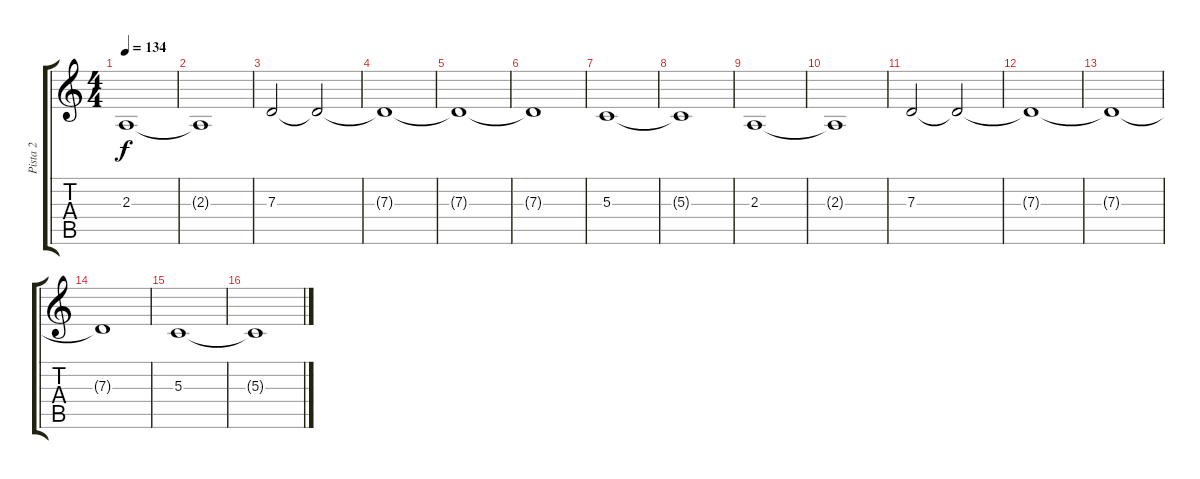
\track ("Pista 2" "Pista 2") {instrument lead2sawtooth}
\staff {score tabs}
\tuning (E4 B3 G3 D3 A2 E2) {hide}
\ts (4 4)
\tempo 134
\clef g2
\ks c
2.3.1{dy f} |
2.3{t}.1 |
7.3.2 7.3{t}.2 |
7.3{t}.1 |
7.3{t}.1 |
7.3{t}.1 |
5.3.1 |
5.3{t}.1 |
2.3.1 |
2.3{t}.1 |
7.3.2 7.3{t}.2 |
7.3{t}.1 |
7.3{t}.1 |
7.3{t}.1 |
5.3.1 |
5.3{t}.1
